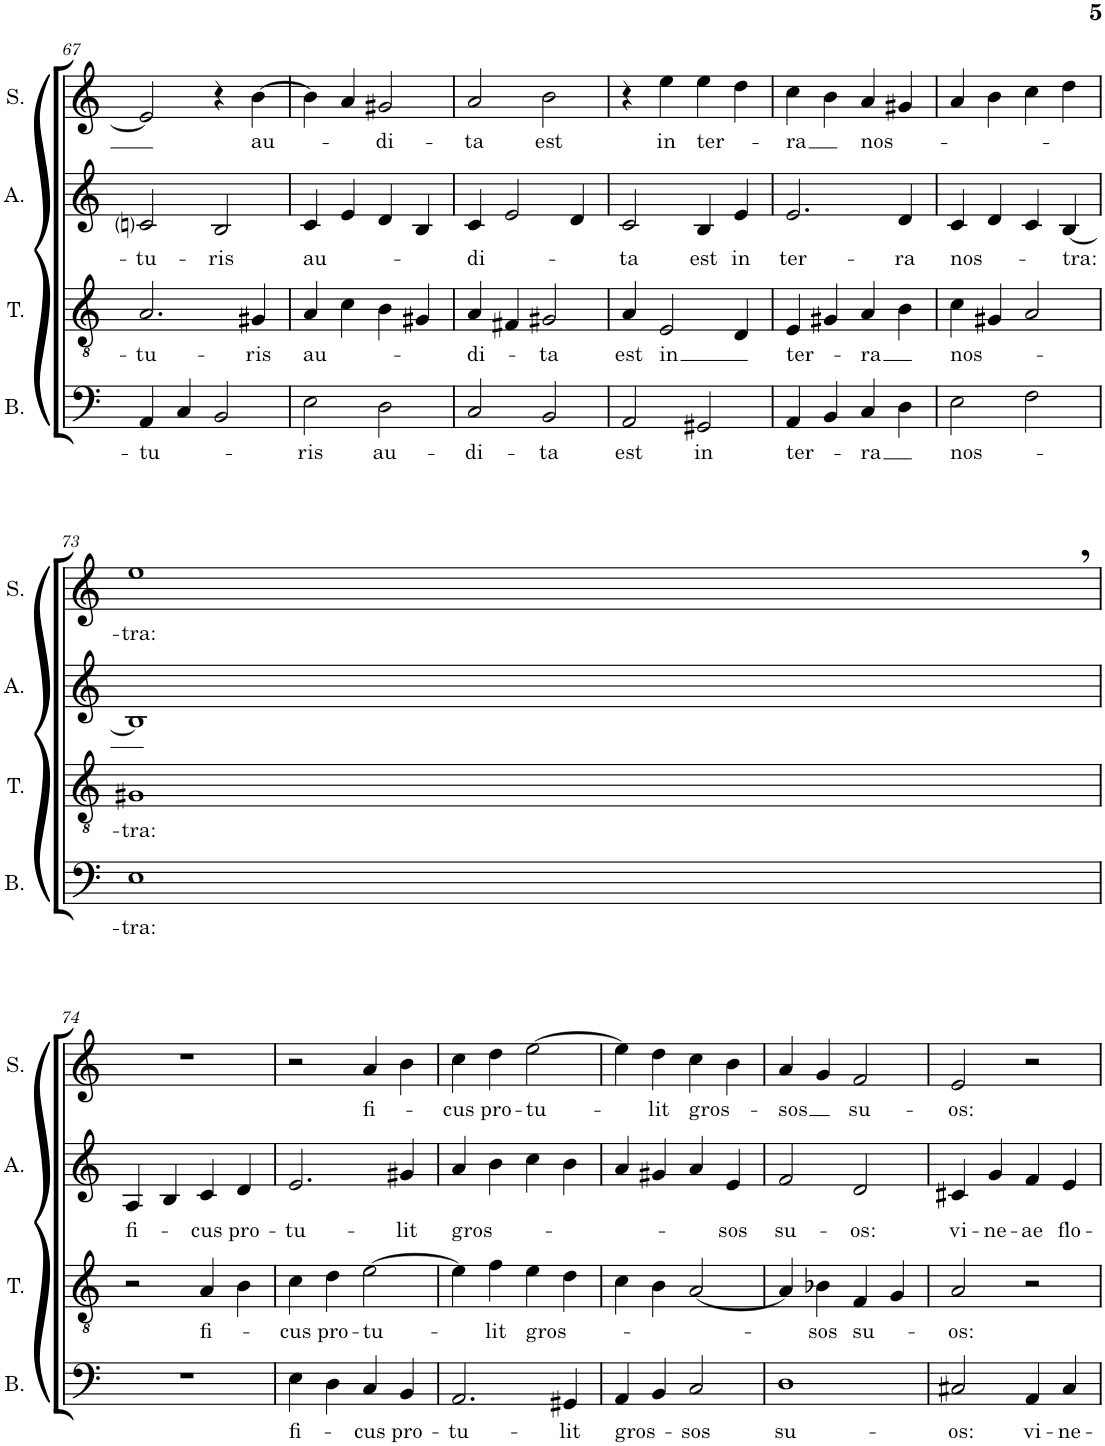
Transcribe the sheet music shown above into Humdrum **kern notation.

**kern	**text	**kern	**text	**kern	**text	**kern	**text
*part4	*part4	*part3	*part3	*part2	*part2	*part1	*part1
*staff4	*staff4	*staff3	*staff3	*staff2	*staff2	*staff1	*staff1
*I"Bass	*	*I"Tenor	*	*I"Alto	*	*I"Soprano	*
*I'B.	*	*I'T.	*	*I'A.	*	*I'S.	*
!!LO:PB:g=z
*clefF4	*	*clefGv2	*	*clefG2	*	*clefG2	*
*k[]	*	*k[]	*	*k[]	*	*k[]	*
*M2/2	*	*M2/2	*	*M2/2	*	*M2/2	*
*met(c|)	*	*met(c|)	*	*met(c|)	*	*met(c|)	*
=67	=67	=67	=67	=67	=67	=67	=67
!	!LO:LY:b	!	!LO:LY:b	!	!LO:LY:b	!	!
4AA/	-tu-	2.A/	-tu-	2cni/	-tu-	2e/]	.
4C/	.	.	.	.	.	.	.
!	!	!	!	!	!LO:LY:b	!	!
2BB/	.	.	.	2B/	-ris	4r	.
!	!	!	!LO:LY:b	!	!	!	!LO:LY:b
.	.	4G#X/	-ris	.	.	[4b\	au-
=68	=68	=68	=68	=68	=68	=68	=68
!	!LO:LY:b	!	!LO:LY:b	!	!LO:LY:b	!	!
2E\	-ris	4A/	au-	4c/	au-	4b\]	.
.	.	4c\	.	4e/	.	4a/	.
!	!LO:LY:b	!	!	!	!	!	!LO:LY:b
2D\	au-	4B\	.	4d/	.	2g#X/	-di-
.	.	4G#X/	.	4B/	.	.	.
=69	=69	=69	=69	=69	=69	=69	=69
!	!LO:LY:b	!	!LO:LY:b	!	!LO:LY:b	!	!LO:LY:b
2C/	-di-	4A/	-di-	4c/	-di-	2a/	-ta
.	.	4F#X/	.	2e/	.	.	.
!	!LO:LY:b	!	!LO:LY:b	!	!	!	!LO:LY:b
2BB/	-ta	2G#X/	-ta	.	.	2b\	est
.	.	.	.	4d/	.	.	.
=70	=70	=70	=70	=70	=70	=70	=70
!	!LO:LY:b	!	!LO:LY:b	!	!LO:LY:b	!	!
2AA/	est	4A/	est	2c/	-ta	4r	.
!	!	!	!LO:LY:b	!	!	!	!LO:LY:b
.	.	2E/	in	.	.	4ee\	in
!	!LO:LY:b	!	!	!	!LO:LY:b	!	!LO:LY:b
2GG#X/	in	.	.	4B/	est	4ee\	ter-
!	!	!	!	!	!LO:LY:b	!	!
.	.	4D/	.	4e/	in	4dd\	.
=71	=71	=71	=71	=71	=71	=71	=71
!	!LO:LY:b	!	!LO:LY:b	!	!LO:LY:b	!	!LO:LY:b
4AA/	ter-	4E/	ter-	2.e/	ter-	4cc\	-ra
4BB/	.	4G#X/	.	.	.	4b\	.
!	!LO:LY:b	!	!LO:LY:b	!	!	!	!LO:LY:b
4C/	-ra	4A/	-ra	.	.	4a/	nos-
!	!	!	!	!	!LO:LY:b	!	!
4D\	.	4B\	.	4d/	-ra	4g#X/	.
=72	=72	=72	=72	=72	=72	=72	=72
!	!LO:LY:b	!	!LO:LY:b	!	!LO:LY:b	!	!
2E\	nos-	4c\	nos-	4c/	nos-	4a/	.
.	.	4G#X/	.	4d/	.	4b\	.
2F\	.	2A/	.	4c/	.	4cc\	.
!	!	!	!	!	!LO:LY:b	!	!
.	.	.	.	[4B/	-tra:	4dd\	.
!!LO:LB:g=z
=73	=73	=73	=73	=73	=73	=73	=73
!	!LO:LY:b	!	!LO:LY:b	!	!	!	!LO:LY:b
1E	-tra:	1G#X	-tra:	1B]	.	1ee,	-tra:
!!LO:LB:g=z
=74	=74	=74	=74	=74	=74	=74	=74
!	!	!	!	!	!LO:LY:b	!	!
1r	.	2r	.	4A/	fi-	1r	.
.	.	.	.	4B/	.	.	.
!	!	!	!LO:LY:b	!	!LO:LY:b	!	!
.	.	4A/	fi-	4c/	-cus	.	.
!	!	!	!	!	!LO:LY:b	!	!
.	.	4B\	.	4d/	pro-	.	.
=75	=75	=75	=75	=75	=75	=75	=75
!	!LO:LY:b	!	!LO:LY:b	!	!LO:LY:b	!	!
4E\	fi-	4c\	-cus	2.e/	-tu-	2r	.
!	!	!	!LO:LY:b	!	!	!	!
4D\	.	4d\	pro-	.	.	.	.
!	!LO:LY:b	!	!LO:LY:b	!	!	!	!LO:LY:b
4C/	-cus	[2e\	-tu-	.	.	4a/	fi-
!	!LO:LY:b	!	!	!	!LO:LY:b	!	!
4BB/	pro-	.	.	4g#X/	-lit	4b\	.
=76	=76	=76	=76	=76	=76	=76	=76
!	!LO:LY:b	!	!	!	!LO:LY:b	!	!LO:LY:b
2.AA/	-tu-	4e\]	.	4a/	gros-	4cc\	-cus
!	!	!	!LO:LY:b	!	!	!	!LO:LY:b
.	.	4f\	-lit	4b\	.	4dd\	pro-
!	!	!	!LO:LY:b	!	!	!	!LO:LY:b
.	.	4e\	gros-	4cc\	.	[2ee\	-tu-
!	!LO:LY:b	!	!	!	!	!	!
4GG#X/	-lit	4d\	.	4b\	.	.	.
=77	=77	=77	=77	=77	=77	=77	=77
!	!LO:LY:b	!	!	!	!	!	!
4AA/	gros-	4c\	.	4a/	.	4ee\]	.
!	!	!	!	!	!	!	!LO:LY:b
4BB/	.	4B\	.	4g#X/	.	4dd\	-lit
!	!LO:LY:b	!	!	!	!	!	!LO:LY:b
2C/	-sos	[2A/	.	4a/	.	4cc\	gros-
!	!	!	!	!	!LO:LY:b	!	!
.	.	.	.	4e/	-sos	4b\	.
=78	=78	=78	=78	=78	=78	=78	=78
!	!LO:LY:b	!	!	!	!LO:LY:b	!	!LO:LY:b
1D	su-	4A/]	.	2f/	su-	4a/	-sos
!	!	!	!LO:LY:b	!	!	!	!
.	.	4B-X\	-sos	.	.	4g/	.
!	!	!	!LO:LY:b	!	!LO:LY:b	!	!LO:LY:b
.	.	4F/	-su-	2d/	-os:	2f/	su-
.	.	4G/	.	.	.	.	.
=79	=79	=79	=79	=79	=79	=79	=79
!	!LO:LY:b	!	!LO:LY:b	!	!LO:LY:b	!	!LO:LY:b
2C#X/	-os:	2A/	-os:	4c#X/	vi-	2e/	-os:
!	!	!	!	!	!LO:LY:b	!	!
.	.	.	.	4g/	-ne-	.	.
!	!LO:LY:b	!	!	!	!LO:LY:b	!	!
4AA/	vi-	2r	.	4f/	-ae	2r	.
!	!LO:LY:b	!	!	!	!LO:LY:b	!	!
4C#/	-ne-	.	.	4e/	flo-	.	.
=	=	=	=	=	=	=	=
*-	*-	*-	*-	*-	*-	*-	*-
